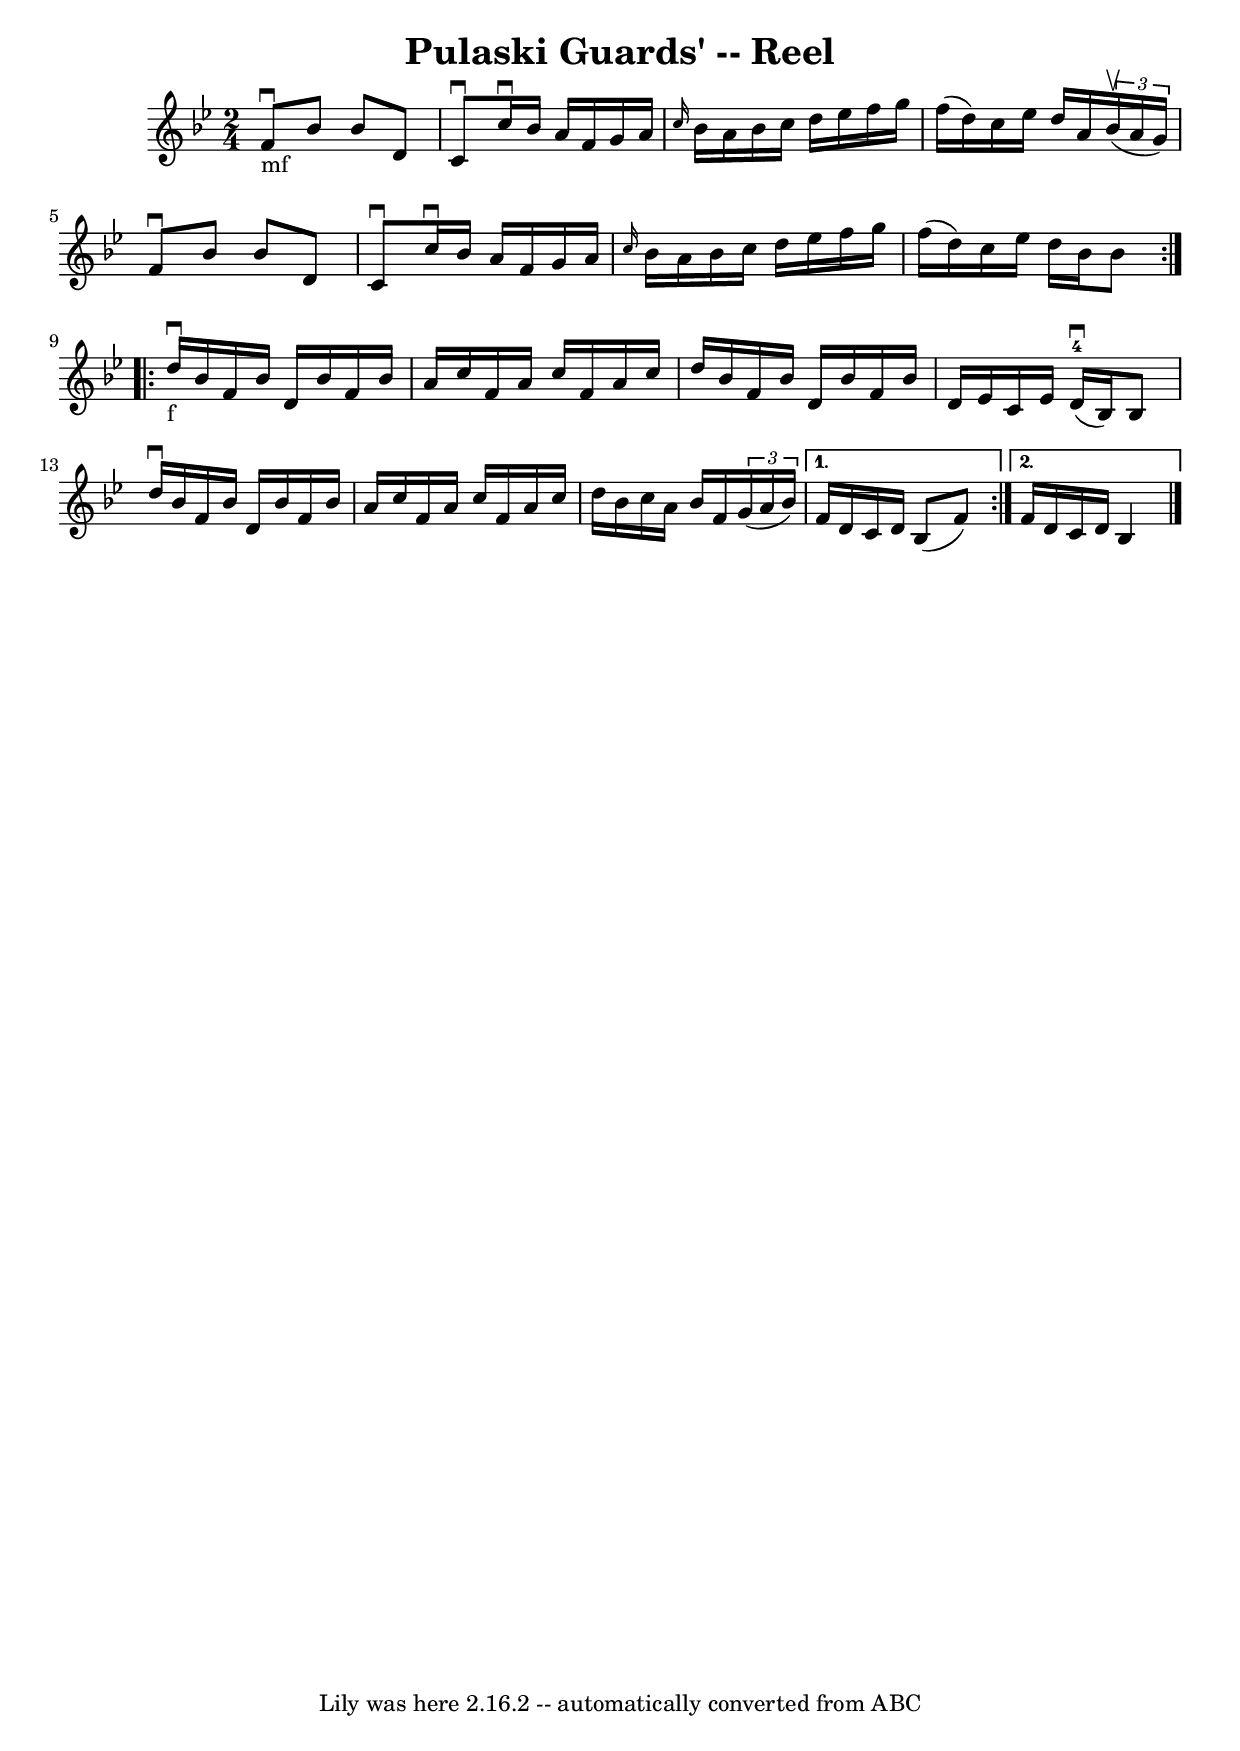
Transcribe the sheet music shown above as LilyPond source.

\version "2.16.2"
\include "Mammoth.ily"
\header {
	%% book = "Ryan's Mammoth Collection"
	crossRefNumber = "1"
	footnotes = "\\\\296"
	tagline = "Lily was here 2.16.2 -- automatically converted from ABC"
	title = "Pulaski Guards' -- Reel"
}
voicedefault =  {


\repeat volta 2 {
\time 2/4 
\key bes \major f'8_"mf"^\downbow bes'8 bes'8 d'8    
|
 c'8^\downbow c''16^\downbow bes'16 a'16 f'16 g'16    
a'16    |
 \grace { c''16  } bes'16 a'16 bes'16 c''16    
d''16 ees''16 f''16 g''16    |
 f''16 (d''16) c''16    
ees''16 d''16 a'16    \times 2/3 { bes'16^\upbow(a'16 g'16) } 
  |
 f'8^\downbow bes'8 bes'8 d'8    |
 c'8 
^\downbow c''16^\downbow bes'16 a'16 f'16 g'16 a'16    
|
 \grace { c''16  } bes'16 a'16 bes'16 c''16 d''16    
ees''16 f''16 g''16    |
 f''16 (d''16) c''16 ees''16  
 d''16 bes'16 bes'8    }     \repeat volta 2 { d''16_"f"^\downbow   
bes'16 f'16 bes'16 d'16 bes'16 f'16 bes'16    |
 a'16 
 c''16 f'16 a'16 c''16 f'16 a'16 c''16    |
 d''16  
 bes'16 f'16 bes'16 d'16 bes'16 f'16 bes'16    |
   
d'16 ees'16 c'16 ees'16 d'16-4^\downbow(bes16) bes8    
|
 d''16^\downbow bes'16 f'16 bes'16 d'16 bes'16    
f'16 bes'16    |
 a'16 c''16 f'16 a'16 c''16 f'16    
a'16 c''16    |
 d''16 bes'16 c''16 a'16 bes'16 f'16  
  \times 2/3 { g'16 (a'16 bes'16) }   } \alternative{{ f'16    
d'16 c'16 d'16 bes8 (f'8)   } { f'16 d'16 c'16 d'16   
 bes4  \bar "|."   }}
}

\score{
    <<

	\context Staff="default"
	{
	    \voicedefault 
	}

    >>
	\layout {
	}
	\midi {}
}
